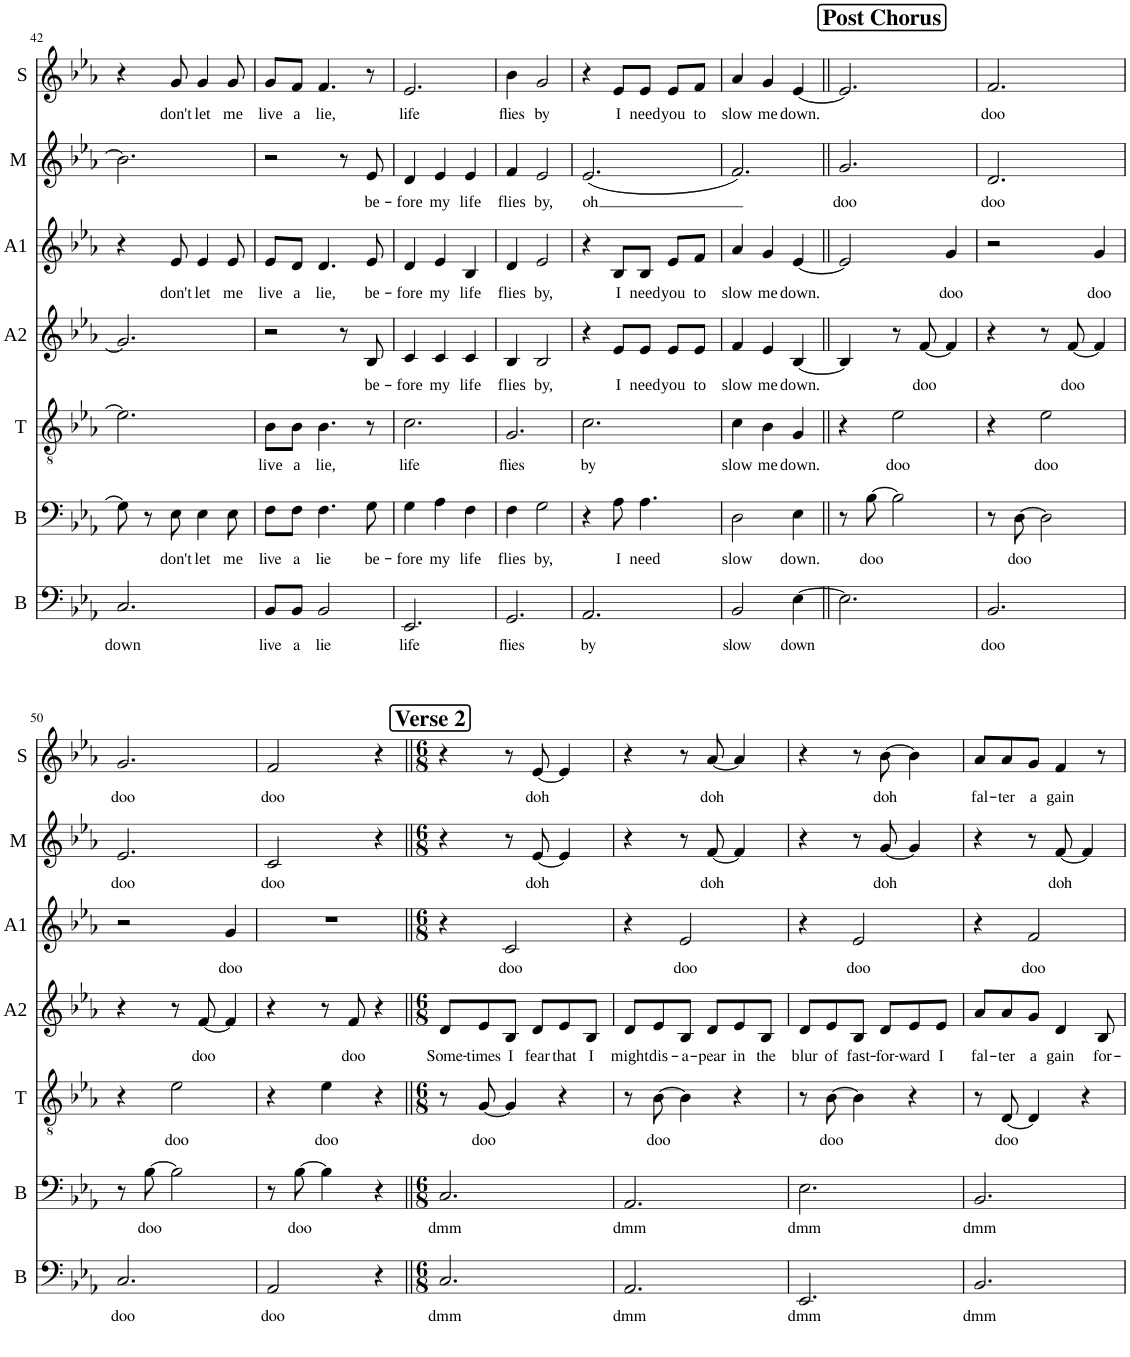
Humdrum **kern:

**kern	**text	**kern	**text	**kern	**text	**kern	**text	**kern	**text	**kern	**text	**kern	**text
*part7	*part7	*part6	*part6	*part5	*part5	*part4	*part4	*part3	*part3	*part2	*part2	*part1	*part1
*staff7	*staff7	*staff6	*staff6	*staff5	*staff5	*staff4	*staff4	*staff3	*staff3	*staff2	*staff2	*staff1	*staff1
*I"Bass	*	*I"Baritone	*	*I"Tenor	*	*I"Alto 2	*	*I"Alto 1	*	*I"Mezzo	*	*I"Soprano	*
*I'B	*	*I'B	*	*I'T	*	*I'A2	*	*I'A1	*	*I'M	*	*I'S	*
!!LO:PB:g=z
*clefF4	*	*clefF4	*	*clefGv2	*	*clefG2	*	*clefG2	*	*clefG2	*	*clefG2	*
*k[b-e-a-]	*	*k[b-e-a-]	*	*k[b-e-a-]	*	*k[b-e-a-]	*	*k[b-e-a-]	*	*k[b-e-a-]	*	*k[b-e-a-]	*
*M3/4	*	*M3/4	*	*M3/4	*	*M3/4	*	*M3/4	*	*M3/4	*	*M3/4	*
=42	=42	=42	=42	=42	=42	=42	=42	=42	=42	=42	=42	=42	=42
!	!LO:LY:b	!	!	!	!	!	!	!	!	!	!	!	!
2.C/	down	8G\]	.	2.e-\]	.	2.g/]	.	4r	.	2.b-\]	.	4r	.
.	.	8r	.	.	.	.	.	.	.	.	.	.	.
!	!	!	!LO:LY:b	!	!	!	!	!	!LO:LY:b	!	!	!	!LO:LY:b
.	.	8E-\	don't	.	.	.	.	8e-/	don't	.	.	8g/	don't
!	!	!	!LO:LY:b	!	!	!	!	!	!LO:LY:b	!	!	!	!LO:LY:b
.	.	4E-\	let	.	.	.	.	4e-/	let	.	.	4g/	let
!	!	!	!LO:LY:b	!	!	!	!	!	!LO:LY:b	!	!	!	!LO:LY:b
.	.	8E-\	me	.	.	.	.	8e-/	me	.	.	8g/	me
=43	=43	=43	=43	=43	=43	=43	=43	=43	=43	=43	=43	=43	=43
!	!LO:LY:b	!	!LO:LY:b	!	!LO:LY:b	!	!	!	!LO:LY:b	!	!	!	!LO:LY:b
8BB-/L	live	8F\L	live	8B-\L	live	2r	.	8e-/L	live	2r	.	8g/L	live
!	!LO:LY:b	!	!LO:LY:b	!	!LO:LY:b	!	!	!	!LO:LY:b	!	!	!	!LO:LY:b
8BB-/J	a	8F\J	a	8B-\J	a	.	.	8d/J	a	.	.	8f/J	a
!	!LO:LY:b	!	!LO:LY:b	!	!LO:LY:b	!	!	!	!LO:LY:b	!	!	!	!LO:LY:b
2BB-/	lie	4.F\	lie	4.B-\	lie,	.	.	4.d/	lie,	.	.	4.f/	lie,
.	.	.	.	.	.	8r	.	.	.	8r	.	.	.
!	!	!	!LO:LY:b	!	!	!	!LO:LY:b	!	!LO:LY:b	!	!LO:LY:b	!	!
.	.	8G\	be-	8r	.	8B-/	be-	8e-/	be-	8e-/	be-	8r	.
=44	=44	=44	=44	=44	=44	=44	=44	=44	=44	=44	=44	=44	=44
!	!LO:LY:b	!	!LO:LY:b	!	!LO:LY:b	!	!LO:LY:b	!	!LO:LY:b	!	!LO:LY:b	!	!LO:LY:b
2.EE-/	life	4G\	-fore	2.c\	life	4c/	-fore	4d/	-fore	4d/	-fore	2.e-/	life
!	!	!	!LO:LY:b	!	!	!	!LO:LY:b	!	!LO:LY:b	!	!LO:LY:b	!	!
.	.	4A-\	my	.	.	4c/	my	4e-/	my	4e-/	my	.	.
!	!	!	!LO:LY:b	!	!	!	!LO:LY:b	!	!LO:LY:b	!	!LO:LY:b	!	!
.	.	4F\	life	.	.	4c/	life	4B-/	life	4e-/	life	.	.
=45	=45	=45	=45	=45	=45	=45	=45	=45	=45	=45	=45	=45	=45
!	!LO:LY:b	!	!LO:LY:b	!	!LO:LY:b	!	!LO:LY:b	!	!LO:LY:b	!	!LO:LY:b	!	!LO:LY:b
2.GG/	flies	4F\	flies	2.G/	flies	4B-/	flies	4d/	flies	4f/	flies	4b-\	flies
!	!	!	!LO:LY:b	!	!	!	!LO:LY:b	!	!LO:LY:b	!	!LO:LY:b	!	!LO:LY:b
.	.	2G\	by,	.	.	2B-/	by,	2e-/	by,	2e-/	by,	2g/	by
=46	=46	=46	=46	=46	=46	=46	=46	=46	=46	=46	=46	=46	=46
!	!LO:LY:b	!	!	!	!LO:LY:b	!	!	!	!	!	!LO:LY:b	!	!
2.AA-/	by	4r	.	2.c\	by	4r	.	4r	.	(2.e-/	oh	4r	.
!	!	!	!LO:LY:b	!	!	!	!LO:LY:b	!	!LO:LY:b	!	!	!	!LO:LY:b
.	.	8A-\	I	.	.	8e-/L	I	8B-/L	I	.	.	8e-/L	I
!	!	!	!LO:LY:b	!	!	!	!LO:LY:b	!	!LO:LY:b	!	!	!	!LO:LY:b
.	.	4.A-\	need	.	.	8e-/J	need	8B-/J	need	.	.	8e-/J	need
!	!	!	!	!	!	!	!LO:LY:b	!	!LO:LY:b	!	!	!	!LO:LY:b
.	.	.	.	.	.	8e-/L	you	8e-/L	you	.	.	8e-/L	you
!	!	!	!	!	!	!	!LO:LY:b	!	!LO:LY:b	!	!	!	!LO:LY:b
.	.	.	.	.	.	8e-/J	to	8f/J	to	.	.	8f/J	to
=47	=47	=47	=47	=47	=47	=47	=47	=47	=47	=47	=47	=47	=47
!	!LO:LY:b	!	!LO:LY:b	!	!LO:LY:b	!	!LO:LY:b	!	!LO:LY:b	!	!	!	!LO:LY:b
2BB-/	slow	2D\	slow	4c\	slow	4f/	slow	4a-/	slow	2.f/)	.	4a-/	slow
!	!	!	!	!	!LO:LY:b	!	!LO:LY:b	!	!LO:LY:b	!	!	!	!LO:LY:b
.	.	.	.	4B-\	me	4e-/	me	4g/	me	.	.	4g/	me
!	!LO:LY:b	!	!LO:LY:b	!	!LO:LY:b	!	!LO:LY:b	!	!LO:LY:b	!	!	!	!LO:LY:b
[4E-\	down	4E-\	down.	4G/	down.	[4B-/	down.	[4e-/	down.	.	.	[4e-/	down.
!!LO:REH:place=s1:a:B:cj:fs=14:t=Post Chorus
=48||	=48||	=48||	=48||	=48||	=48||	=48||	=48||	=48||	=48||	=48||	=48||	=48||	=48||
!	!	!	!	!	!	!	!	!	!	!	!LO:LY:b	!	!
2.E-\]	.	8r	.	4r	.	4B-/]	.	2e-/]	.	2.g/	doo	2.e-/]	.
!	!	!	!LO:LY:b	!	!	!	!	!	!	!	!	!	!
.	.	[8B-\	doo	.	.	.	.	.	.	.	.	.	.
!	!	!	!	!	!LO:LY:b	!	!	!	!	!	!	!	!
.	.	2B-\]	.	2e-\	doo	8r	.	.	.	.	.	.	.
!	!	!	!	!	!	!	!LO:LY:b	!	!	!	!	!	!
.	.	.	.	.	.	[8f/	doo	.	.	.	.	.	.
!	!	!	!	!	!	!	!	!	!LO:LY:b	!	!	!	!
.	.	.	.	.	.	4f/]	.	4g/	doo	.	.	.	.
=49	=49	=49	=49	=49	=49	=49	=49	=49	=49	=49	=49	=49	=49
!	!LO:LY:b	!	!	!	!	!	!	!	!	!	!LO:LY:b	!	!LO:LY:b
2.BB-/	doo	8r	.	4r	.	4r	.	2r	.	2.d/	doo	2.f/	doo
!	!	!	!LO:LY:b	!	!	!	!	!	!	!	!	!	!
.	.	[8D\	doo	.	.	.	.	.	.	.	.	.	.
!	!	!	!	!	!LO:LY:b	!	!	!	!	!	!	!	!
.	.	2D\]	.	2e-\	doo	8r	.	.	.	.	.	.	.
!	!	!	!	!	!	!	!LO:LY:b	!	!	!	!	!	!
.	.	.	.	.	.	[8f/	doo	.	.	.	.	.	.
!	!	!	!	!	!	!	!	!	!LO:LY:b	!	!	!	!
.	.	.	.	.	.	4f/]	.	4g/	doo	.	.	.	.
!!LO:LB:g=z
=50	=50	=50	=50	=50	=50	=50	=50	=50	=50	=50	=50	=50	=50
!	!LO:LY:b	!	!	!	!	!	!	!	!	!	!LO:LY:b	!	!LO:LY:b
2.C/	doo	8r	.	4r	.	4r	.	2r	.	2.e-/	doo	2.g/	doo
!	!	!	!LO:LY:b	!	!	!	!	!	!	!	!	!	!
.	.	[8B-\	doo	.	.	.	.	.	.	.	.	.	.
!	!	!	!	!	!LO:LY:b	!	!	!	!	!	!	!	!
.	.	2B-\]	.	2e-\	doo	8r	.	.	.	.	.	.	.
!	!	!	!	!	!	!	!LO:LY:b	!	!	!	!	!	!
.	.	.	.	.	.	[8f/	doo	.	.	.	.	.	.
!	!	!	!	!	!	!	!	!	!LO:LY:b	!	!	!	!
.	.	.	.	.	.	4f/]	.	4g/	doo	.	.	.	.
=51	=51	=51	=51	=51	=51	=51	=51	=51	=51	=51	=51	=51	=51
!	!LO:LY:b	!	!	!	!	!	!	!	!	!	!LO:LY:b	!	!LO:LY:b
2AA-/	doo	8r	.	4r	.	4r	.	2.r	.	2c/	doo	2f/	doo
!	!	!	!LO:LY:b	!	!	!	!	!	!	!	!	!	!
.	.	[8B-\	doo	.	.	.	.	.	.	.	.	.	.
!	!	!	!	!	!LO:LY:b	!	!	!	!	!	!	!	!
.	.	4B-\]	.	4e-\	doo	8r	.	.	.	.	.	.	.
!	!	!	!	!	!	!	!LO:LY:b	!	!	!	!	!	!
.	.	.	.	.	.	8f/	doo	.	.	.	.	.	.
4r	.	4r	.	4r	.	4r	.	.	.	4r	.	4r	.
!!LO:REH:place=s1:a:B:cj:fs=14:t=Verse 2
=52||	=52||	=52||	=52||	=52||	=52||	=52||	=52||	=52||	=52||	=52||	=52||	=52||	=52||
*M6/8	*	*M6/8	*	*M6/8	*	*M6/8	*	*M6/8	*	*M6/8	*	*M6/8	*
!	!LO:LY:b	!	!LO:LY:b	!	!	!	!LO:LY:b	!	!	!	!	!	!
2.C/	dmm	2.C/	dmm	8r	.	8d/L	Some-	4r	.	4r	.	4r	.
!	!	!	!	!	!LO:LY:b	!	!LO:LY:b	!	!	!	!	!	!
.	.	.	.	[8G/	doo	8e-/	-times	.	.	.	.	.	.
!	!	!	!	!	!	!	!LO:LY:b	!	!LO:LY:b	!	!	!	!
.	.	.	.	4G/]	.	8B-/J	I	2c/	doo	8r	.	8r	.
!	!	!	!	!	!	!	!LO:LY:b	!	!	!	!LO:LY:b	!	!LO:LY:b
.	.	.	.	.	.	8d/L	fear	.	.	[8e-/	doh	[8e-/	doh
!	!	!	!	!	!	!	!LO:LY:b	!	!	!	!	!	!
.	.	.	.	4r	.	8e-/	that	.	.	4e-/]	.	4e-/]	.
!	!	!	!	!	!	!	!LO:LY:b	!	!	!	!	!	!
.	.	.	.	.	.	8B-/J	I	.	.	.	.	.	.
=53	=53	=53	=53	=53	=53	=53	=53	=53	=53	=53	=53	=53	=53
!	!LO:LY:b	!	!LO:LY:b	!	!	!	!LO:LY:b	!	!	!	!	!	!
2.AA-/	dmm	2.AA-/	dmm	8r	.	8d/L	might	4r	.	4r	.	4r	.
!	!	!	!	!	!LO:LY:b	!	!LO:LY:b	!	!	!	!	!	!
.	.	.	.	[8B-\	doo	8e-/	dis-	.	.	.	.	.	.
!	!	!	!	!	!	!	!LO:LY:b	!	!LO:LY:b	!	!	!	!
.	.	.	.	4B-\]	.	8B-/J	-a-	2e-/	doo	8r	.	8r	.
!	!	!	!	!	!	!	!LO:LY:b	!	!	!	!LO:LY:b	!	!LO:LY:b
.	.	.	.	.	.	8d/L	-pear	.	.	[8f/	doh	[8a-/	doh
!	!	!	!	!	!	!	!LO:LY:b	!	!	!	!	!	!
.	.	.	.	4r	.	8e-/	in	.	.	4f/]	.	4a-/]	.
!	!	!	!	!	!	!	!LO:LY:b	!	!	!	!	!	!
.	.	.	.	.	.	8B-/J	the	.	.	.	.	.	.
=54	=54	=54	=54	=54	=54	=54	=54	=54	=54	=54	=54	=54	=54
!	!LO:LY:b	!	!LO:LY:b	!	!	!	!LO:LY:b	!	!	!	!	!	!
2.EE-/	dmm	2.E-\	dmm	8r	.	8d/L	blur	4r	.	4r	.	4r	.
!	!	!	!	!	!LO:LY:b	!	!LO:LY:b	!	!	!	!	!	!
.	.	.	.	[8B-\	doo	8e-/	of	.	.	.	.	.	.
!	!	!	!	!	!	!	!LO:LY:b	!	!LO:LY:b	!	!	!	!
.	.	.	.	4B-\]	.	8B-/J	fast-	2e-/	doo	8r	.	8r	.
!	!	!	!	!	!	!	!LO:LY:b	!	!	!	!LO:LY:b	!	!LO:LY:b
.	.	.	.	.	.	8d/L	-for-	.	.	[8g/	doh	[8b-\	doh
!	!	!	!	!	!	!	!LO:LY:b	!	!	!	!	!	!
.	.	.	.	4r	.	8e-/	-ward	.	.	4g/]	.	4b-\]	.
!	!	!	!	!	!	!	!LO:LY:b	!	!	!	!	!	!
.	.	.	.	.	.	8e-/J	I	.	.	.	.	.	.
=55	=55	=55	=55	=55	=55	=55	=55	=55	=55	=55	=55	=55	=55
!	!LO:LY:b	!	!LO:LY:b	!	!	!	!LO:LY:b	!	!	!	!	!	!LO:LY:b
2.BB-/	dmm	2.BB-/	dmm	8r	.	8a-/L	fal-	4r	.	4r	.	8a-/L	fal-
!	!	!	!	!	!LO:LY:b	!	!LO:LY:b	!	!	!	!	!	!LO:LY:b
.	.	.	.	[8D/	doo	8a-/	-ter	.	.	.	.	8a-/	-ter
!	!	!	!	!	!	!	!LO:LY:b	!	!LO:LY:b	!	!	!	!LO:LY:b
.	.	.	.	4D/]	.	8g/J	a	2f/	doo	8r	.	8g/J	a
!	!	!	!	!	!	!	!LO:LY:b	!	!	!	!LO:LY:b	!	!LO:LY:b
.	.	.	.	.	.	4d/	gain	.	.	[8f/	doh	4f/	gain
.	.	.	.	4r	.	.	.	.	.	4f/]	.	.	.
!	!	!	!	!	!	!	!LO:LY:b	!	!	!	!	!	!
.	.	.	.	.	.	8B-/	for-	.	.	.	.	8r	.
=	=	=	=	=	=	=	=	=	=	=	=	=	=
*-	*-	*-	*-	*-	*-	*-	*-	*-	*-	*-	*-	*-	*-
